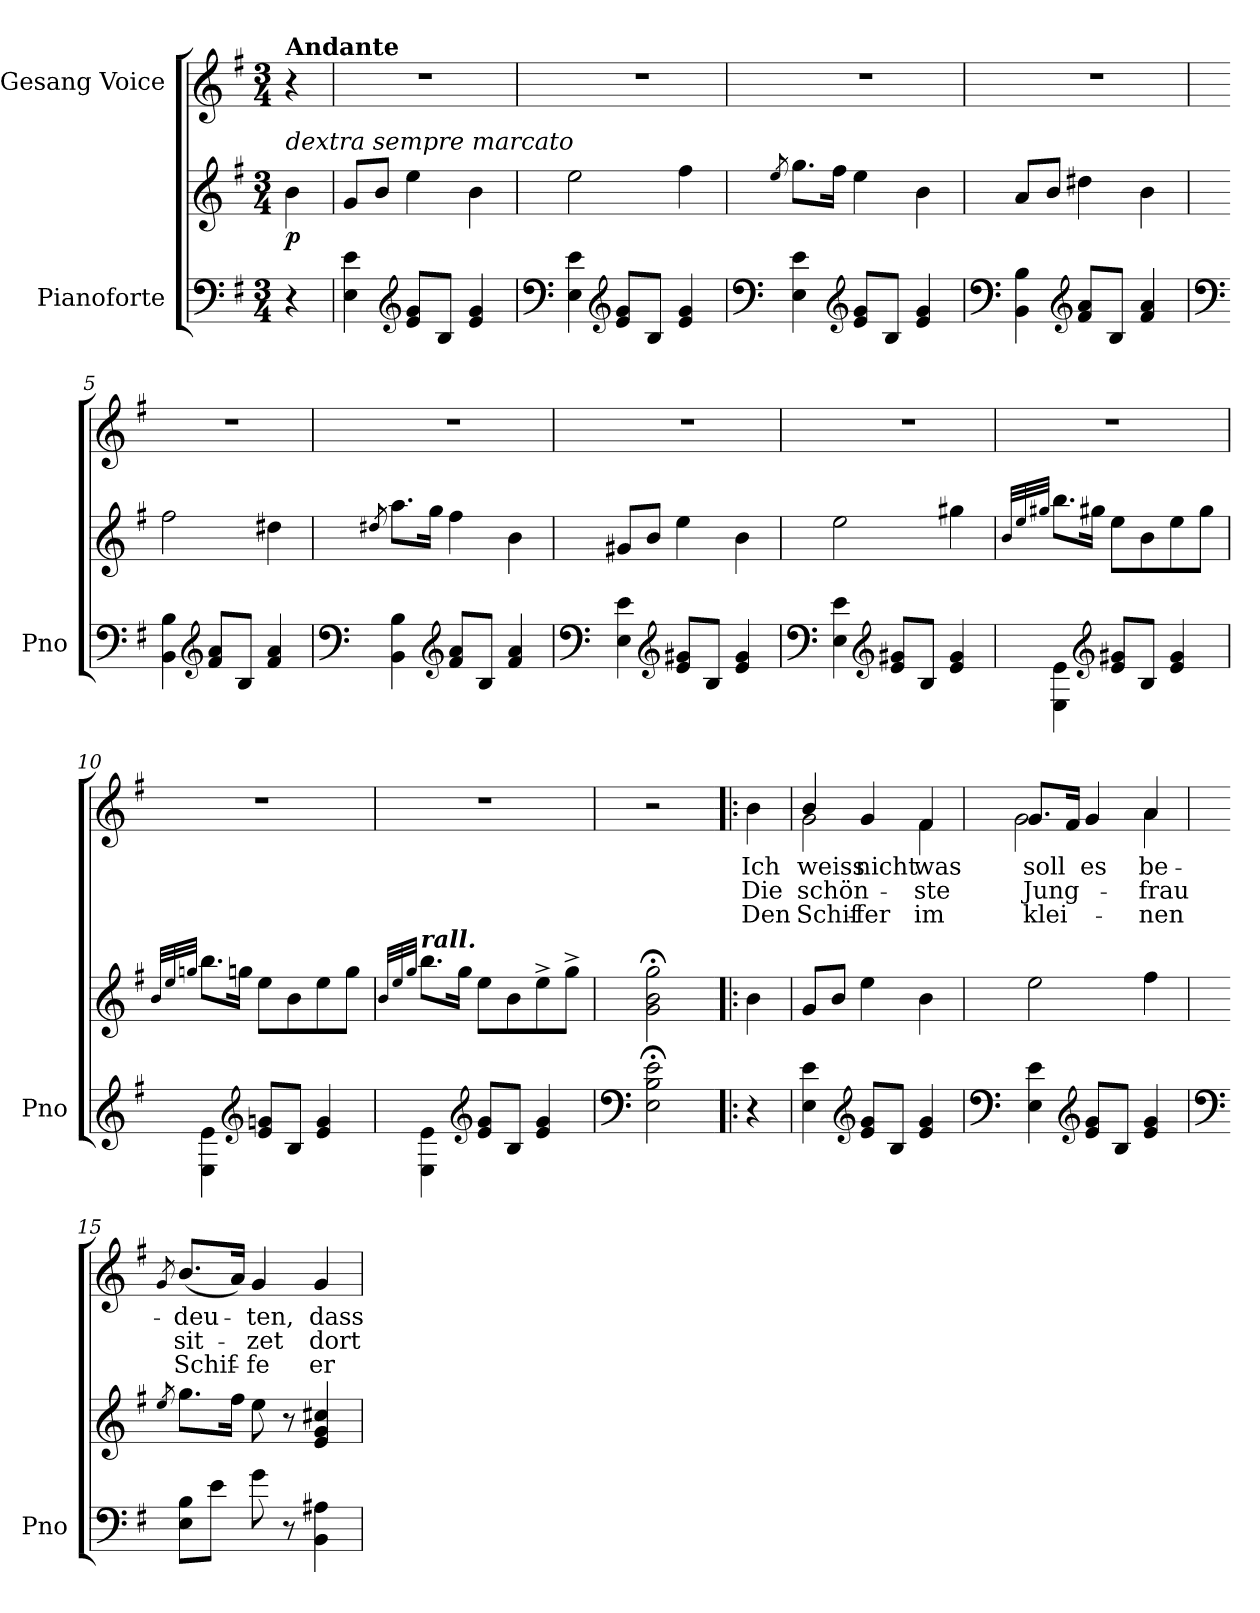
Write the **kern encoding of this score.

**kern	**kern	**dynam	**kern	**text	**text	**text
*part2	*part2	*part2	*part1	*part1	*part1	*part1
*staff3	*staff2	*staff2/3	*staff1	*staff1	*staff1	*staff1
*I"Pianoforte	*	*	*I"Gesang Voice	*	*	*
*I'Pno	*	*	*	*	*	*
*clefF4	*clefG2	*	*clefG2	*	*	*
*k[f#]	*k[f#]	*	*k[f#]	*	*	*
*M3/4	*M3/4	*	*M3/4	*	*	*
=	=	=	=	=	=	=
!	!	!	!LO:TX:a:B:t=Andante	!	!	!
!	!LO:TX:i:t=dextra sempre marcato	!	!	!	!	!
!	!	!LO:DY:b	!	!	!	!
4r	4b\	p	4r	.	.	.
=1	=1	=1	=1	=1	=1	=1
4E\ 4e\	8g/L	.	2.r	.	.	.
.	8b/J	.	.	.	.	.
*clefG2	*	*	*	*	*	*
8e/ 8g/L	4ee\	.	.	.	.	.
8B/J	.	.	.	.	.	.
4e/ 4g/	4b\	.	.	.	.	.
=2	=2	=2	=2	=2	=2	=2
*clefF4	*	*	*	*	*	*
4E\ 4e\	2ee\	.	2.r	.	.	.
*clefG2	*	*	*	*	*	*
8e/ 8g/L	.	.	.	.	.	.
8B/J	.	.	.	.	.	.
4e/ 4g/	4ff#\	.	.	.	.	.
=3	=3	=3	=3	=3	=3	=3
*clefF4	*	*	*	*	*	*
.	8qee/	.	.	.	.	.
4E\ 4e\	8.gg\L	.	2.r	.	.	.
.	16ff#\Jk	.	.	.	.	.
*clefG2	*	*	*	*	*	*
8e/ 8g/L	4ee\	.	.	.	.	.
8B/J	.	.	.	.	.	.
4e/ 4g/	4b\	.	.	.	.	.
=4	=4	=4	=4	=4	=4	=4
*clefF4	*	*	*	*	*	*
4BB\ 4B\	8a/L	.	2.r	.	.	.
.	8b/J	.	.	.	.	.
*clefG2	*	*	*	*	*	*
8f#/ 8a/L	4dd#X\	.	.	.	.	.
8B/J	.	.	.	.	.	.
4f#/ 4a/	4b\	.	.	.	.	.
=5	=5	=5	=5	=5	=5	=5
*clefF4	*	*	*	*	*	*
4BB\ 4B\	2ff#\	.	2.r	.	.	.
*clefG2	*	*	*	*	*	*
8f#/ 8a/L	.	.	.	.	.	.
8B/J	.	.	.	.	.	.
4f#/ 4a/	4dd#X\	.	.	.	.	.
=6	=6	=6	=6	=6	=6	=6
*clefF4	*	*	*	*	*	*
.	8qdd#X/	.	.	.	.	.
4BB\ 4B\	8.aa\L	.	2.r	.	.	.
.	16gg\Jk	.	.	.	.	.
*clefG2	*	*	*	*	*	*
8f#/ 8a/L	4ff#\	.	.	.	.	.
8B/J	.	.	.	.	.	.
4f#/ 4a/	4b\	.	.	.	.	.
=7	=7	=7	=7	=7	=7	=7
*clefF4	*	*	*	*	*	*
4E\ 4e\	8g#X/L	.	2.r	.	.	.
.	8b/J	.	.	.	.	.
*clefG2	*	*	*	*	*	*
8e/ 8g#X/L	4ee\	.	.	.	.	.
8B/J	.	.	.	.	.	.
4e/ 4g#/	4b\	.	.	.	.	.
=8	=8	=8	=8	=8	=8	=8
*clefF4	*	*	*	*	*	*
4E\ 4e\	2ee\	.	2.r	.	.	.
*clefG2	*	*	*	*	*	*
8e/ 8g#X/L	.	.	.	.	.	.
8B/J	.	.	.	.	.	.
4e/ 4g#/	4gg#X\	.	.	.	.	.
=9	=9	=9	=9	=9	=9	=9
.	32qb/LLL	.	.	.	.	.
.	32qee/	.	.	.	.	.
.	32qgg#X/JJJ	.	.	.	.	.
4E\ 4e\	8.bb\L	.	2.r	.	.	.
.	16gg#X\Jk	.	.	.	.	.
*clefG2	*	*	*	*	*	*
8e/ 8g#X/L	8ee\L	.	.	.	.	.
8B/J	8b\	.	.	.	.	.
4e/ 4g#/	8ee\	.	.	.	.	.
.	8gg#\J	.	.	.	.	.
=10	=10	=10	=10	=10	=10	=10
.	32qb/LLL	.	.	.	.	.
.	32qee/	.	.	.	.	.
.	32qggn/JJJ	.	.	.	.	.
4E\ 4e\	8.bb\L	.	2.r	.	.	.
.	16ggn\Jk	.	.	.	.	.
*clefG2	*	*	*	*	*	*
8e/ 8gn/L	8ee\L	.	.	.	.	.
8B/J	8b\	.	.	.	.	.
4e/ 4g/	8ee\	.	.	.	.	.
.	8gg\J	.	.	.	.	.
=11	=11	=11	=11	=11	=11	=11
.	32qb/LLL	.	.	.	.	.
.	32qee/	.	.	.	.	.
.	32qgg/JJJ	.	.	.	.	.
!	!LO:TX:a:Bi:t=rall.	!	!	!	!	!
4E\ 4e\	8.bb\L	.	2.r	.	.	.
.	16gg\Jk	.	.	.	.	.
*clefG2	*	*	*	*	*	*
8e/ 8g/L	8ee\L	.	.	.	.	.
8B/J	8b\	.	.	.	.	.
4e/ 4g/	8ee^\	.	.	.	.	.
.	8gg^\J	.	.	.	.	.
=12	=12	=12	=12	=12	=12	=12
*clefF4	*	*	*	*	*	*
2E\; 2B\; 2e\;	2g\;< 2b\;< 2gg\;<	.	2r	.	.	.
=12X1!|:	=12X1!|:	=12X1!|:	=12X1!|:	=12X1!|:	=12X1!|:	=12X1!|:
4r	4b\	.	4b\	Ich	Die	Den
=13	=13	=13	=13	=13	=13	=13
*	*	*	*^	*	*	*
4E\ 4e\	8g/L	.	4b/	2g\	weiss	schön-	Schif-
.	8b/J	.	.	.	.	.	.
*clefG2	*	*	*	*	*	*	*
8e/ 8g/L	4ee\	.	4g/	.	nicht	.	-fer
8B/J	.	.	.	.	.	.	.
4e/ 4g/	4b\	.	4f#/	4f#\	was	-ste	im
=14	=14	=14	=14	=14	=14	=14	=14
*clefF4	*	*	*	*	*	*	*
4E\ 4e\	2ee\	.	8.g/L	2g\	soll	Jung-	klei-
.	.	.	16f#/Jk	.	.	.	.
*clefG2	*	*	*	*	*	*	*
8e/ 8g/L	.	.	4g/	.	es	.	.
8B/J	.	.	.	.	.	.	.
4e/ 4g/	4ff#\	.	4a/	4a\	be-	-frau	-nen
*	*	*	*v	*v	*	*	*
=15	=15	=15	=15	=15	=15	=15
*clefF4	*	*	*	*	*	*
.	8qee/	.	8qg/	.	.	.
8E\ 8B\L	8.gg\L	.	(8.b/L	-deu-	sit-	Schif-
8e\J	.	.	.	.	.	.
.	16ff#\Jk	.	16a/Jk)	.	.	.
8g\	8ee\	.	4g/	-ten,	-zet	-fe
8r	8r	.	.	.	.	.
4BB\ 4A#X\	4e/ 4g/ 4cc#X/	.	4g/	dass	dort	er-
=	=	=	=	=	=	=
*-	*-	*-	*-	*-	*-	*-
